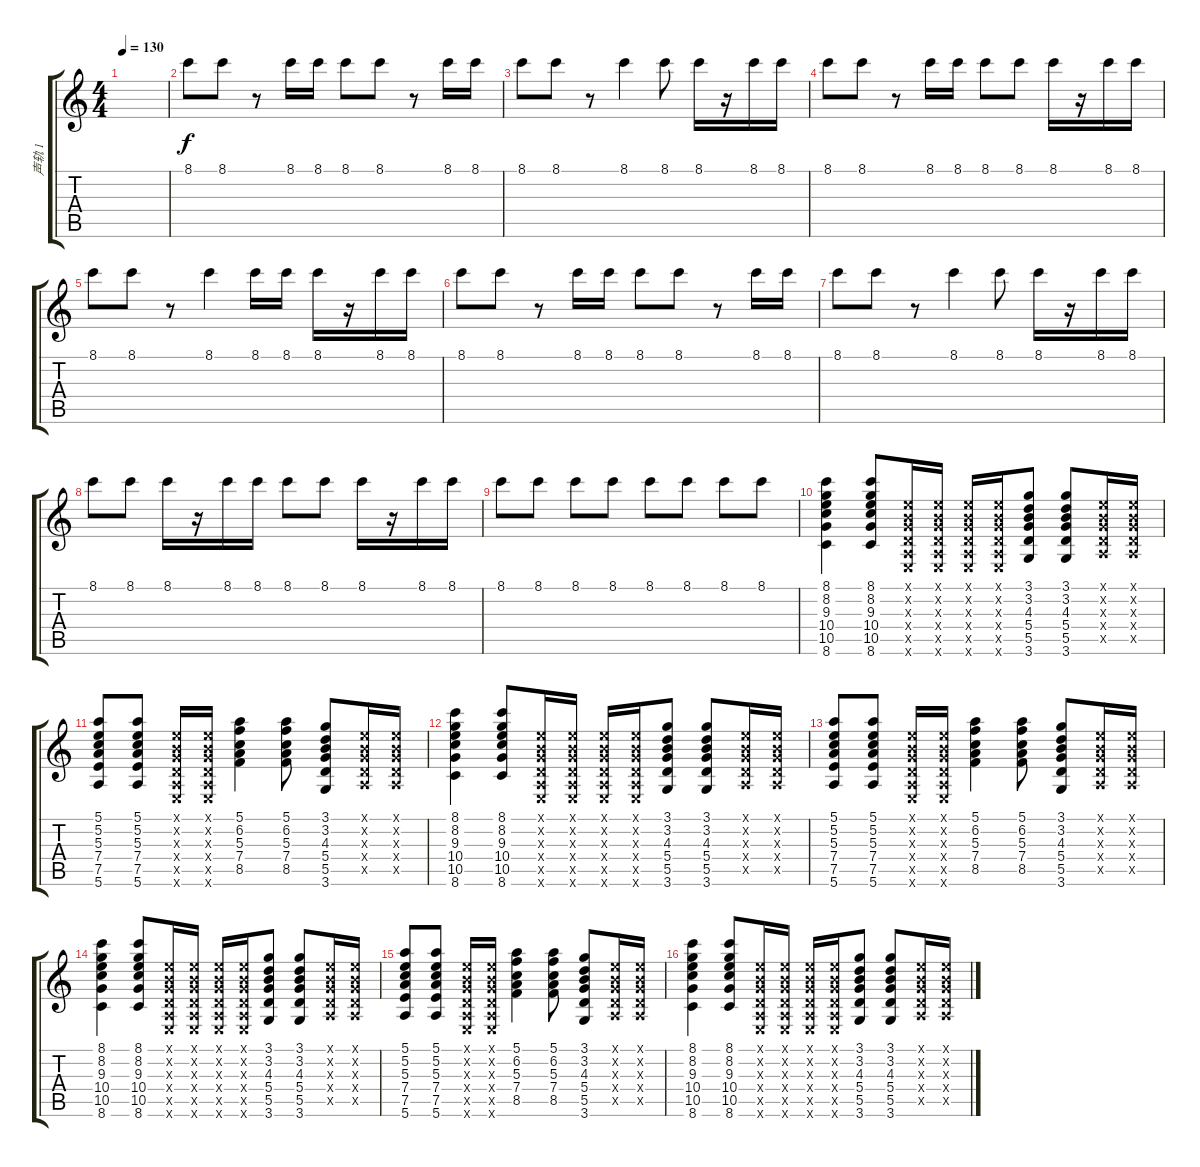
\track ("声轨 1" "声轨 1") {instrument overdrivenguitar}
\staff {score tabs}
\tuning (E4 B3 G3 D3 A2 E2) {hide}
\ts (4 4)
\tempo 130
\clef g2
\ks c
|
8.1.8 8.1.8 r.8 8.1.16 8.1.16 8.1.8 8.1.8 r.8 8.1.16 8.1.16 |
8.1.8 8.1.8 r.8 8.1.4 8.1.8 8.1.16 r.16 8.1.16 8.1.16 |
8.1.8 8.1.8 r.8 8.1.16 8.1.16 8.1.8 8.1.8 8.1.16 r.16 8.1.16 8.1.16 |
8.1.8 8.1.8 r.8 8.1.4 8.1.16 8.1.16 8.1.16 r.16 8.1.16 8.1.16 |
8.1.8 8.1.8 r.8 8.1.16 8.1.16 8.1.8 8.1.8 r.8 8.1.16 8.1.16 |
8.1.8 8.1.8 r.8 8.1.4 8.1.8 8.1.16 r.16 8.1.16 8.1.16 |
8.1.8 8.1.8 8.1.16 r.16 8.1.16 8.1.16 8.1.8 8.1.8 8.1.16 r.16 8.1.16 8.1.16 |
8.1.8 8.1.8 8.1.8 8.1.8 8.1.8 8.1.8 8.1.8 8.1.8 |
(8.1 8.2 9.3 10.4 10.5 8.6).4 (8.1 8.2 9.3 10.4 10.5 8.6).8 (0.1{x} 0.2{x} 0.3{x} 0.4{x} 0.5{x} 0.6{x}).16 (0.1{x} 0.2{x} 0.3{x} 0.4{x} 0.5{x} 0.6{x}).16 (0.1{x} 0.2{x} 0.3{x} 0.4{x} 0.5{x} 0.6{x}).16 (0.1{x} 0.2{x} 0.3{x} 0.4{x} 0.5{x} 0.6{x}).16 (3.1 3.2 4.3 5.4 5.5 3.6).8 (3.1 3.2 4.3 5.4 5.5 3.6).8 (0.1{x} 0.2{x} 0.3{x} 0.4{x} 0.5{x}).16 (0.1{x} 0.2{x} 0.3{x} 0.4{x} 0.5{x}).16 |
(5.1 5.2 5.3 7.4 7.5 5.6).8 (5.1 5.2 5.3 7.4 7.5 5.6).8 (0.1{x} 0.2{x} 0.3{x} 0.4{x} 0.5{x} 0.6{x}).16 (0.1{x} 0.2{x} 0.3{x} 0.4{x} 0.5{x} 0.6{x}).16 (5.1 6.2 5.3 7.4 8.5).4 (5.1 6.2 5.3 7.4 8.5).8 (3.1 3.2 4.3 5.4 5.5 3.6).8 (0.1{x} 0.2{x} 0.3{x} 0.4{x} 0.5{x}).16 (0.1{x} 0.2{x} 0.3{x} 0.4{x} 0.5{x}).16 |
(8.1 8.2 9.3 10.4 10.5 8.6).4 (8.1 8.2 9.3 10.4 10.5 8.6).8 (0.1{x} 0.2{x} 0.3{x} 0.4{x} 0.5{x} 0.6{x}).16 (0.1{x} 0.2{x} 0.3{x} 0.4{x} 0.5{x} 0.6{x}).16 (0.1{x} 0.2{x} 0.3{x} 0.4{x} 0.5{x} 0.6{x}).16 (0.1{x} 0.2{x} 0.3{x} 0.4{x} 0.5{x} 0.6{x}).16 (3.1 3.2 4.3 5.4 5.5 3.6).8 (3.1 3.2 4.3 5.4 5.5 3.6).8 (0.1{x} 0.2{x} 0.3{x} 0.4{x} 0.5{x}).16 (0.1{x} 0.2{x} 0.3{x} 0.4{x} 0.5{x}).16 |
(5.1 5.2 5.3 7.4 7.5 5.6).8 (5.1 5.2 5.3 7.4 7.5 5.6).8 (0.1{x} 0.2{x} 0.3{x} 0.4{x} 0.5{x} 0.6{x}).16 (0.1{x} 0.2{x} 0.3{x} 0.4{x} 0.5{x} 0.6{x}).16 (5.1 6.2 5.3 7.4 8.5).4 (5.1 6.2 5.3 7.4 8.5).8 (3.1 3.2 4.3 5.4 5.5 3.6).8 (0.1{x} 0.2{x} 0.3{x} 0.4{x} 0.5{x}).16 (0.1{x} 0.2{x} 0.3{x} 0.4{x} 0.5{x}).16 |
(8.1 8.2 9.3 10.4 10.5 8.6).4 (8.1 8.2 9.3 10.4 10.5 8.6).8 (0.1{x} 0.2{x} 0.3{x} 0.4{x} 0.5{x} 0.6{x}).16 (0.1{x} 0.2{x} 0.3{x} 0.4{x} 0.5{x} 0.6{x}).16 (0.1{x} 0.2{x} 0.3{x} 0.4{x} 0.5{x} 0.6{x}).16 (0.1{x} 0.2{x} 0.3{x} 0.4{x} 0.5{x} 0.6{x}).16 (3.1 3.2 4.3 5.4 5.5 3.6).8 (3.1 3.2 4.3 5.4 5.5 3.6).8 (0.1{x} 0.2{x} 0.3{x} 0.4{x} 0.5{x}).16 (0.1{x} 0.2{x} 0.3{x} 0.4{x} 0.5{x}).16 |
(5.1 5.2 5.3 7.4 7.5 5.6).8 (5.1 5.2 5.3 7.4 7.5 5.6).8 (0.1{x} 0.2{x} 0.3{x} 0.4{x} 0.5{x} 0.6{x}).16 (0.1{x} 0.2{x} 0.3{x} 0.4{x} 0.5{x} 0.6{x}).16 (5.1 6.2 5.3 7.4 8.5).4 (5.1 6.2 5.3 7.4 8.5).8 (3.1 3.2 4.3 5.4 5.5 3.6).8 (0.1{x} 0.2{x} 0.3{x} 0.4{x} 0.5{x}).16 (0.1{x} 0.2{x} 0.3{x} 0.4{x} 0.5{x}).16 |
(8.1 8.2 9.3 10.4 10.5 8.6).4 (8.1 8.2 9.3 10.4 10.5 8.6).8 (0.1{x} 0.2{x} 0.3{x} 0.4{x} 0.5{x} 0.6{x}).16 (0.1{x} 0.2{x} 0.3{x} 0.4{x} 0.5{x} 0.6{x}).16 (0.1{x} 0.2{x} 0.3{x} 0.4{x} 0.5{x} 0.6{x}).16 (0.1{x} 0.2{x} 0.3{x} 0.4{x} 0.5{x} 0.6{x}).16 (3.1 3.2 4.3 5.4 5.5 3.6).8 (3.1 3.2 4.3 5.4 5.5 3.6).8 (0.1{x} 0.2{x} 0.3{x} 0.4{x} 0.5{x}).16 (0.1{x} 0.2{x} 0.3{x} 0.4{x} 0.5{x}).16
